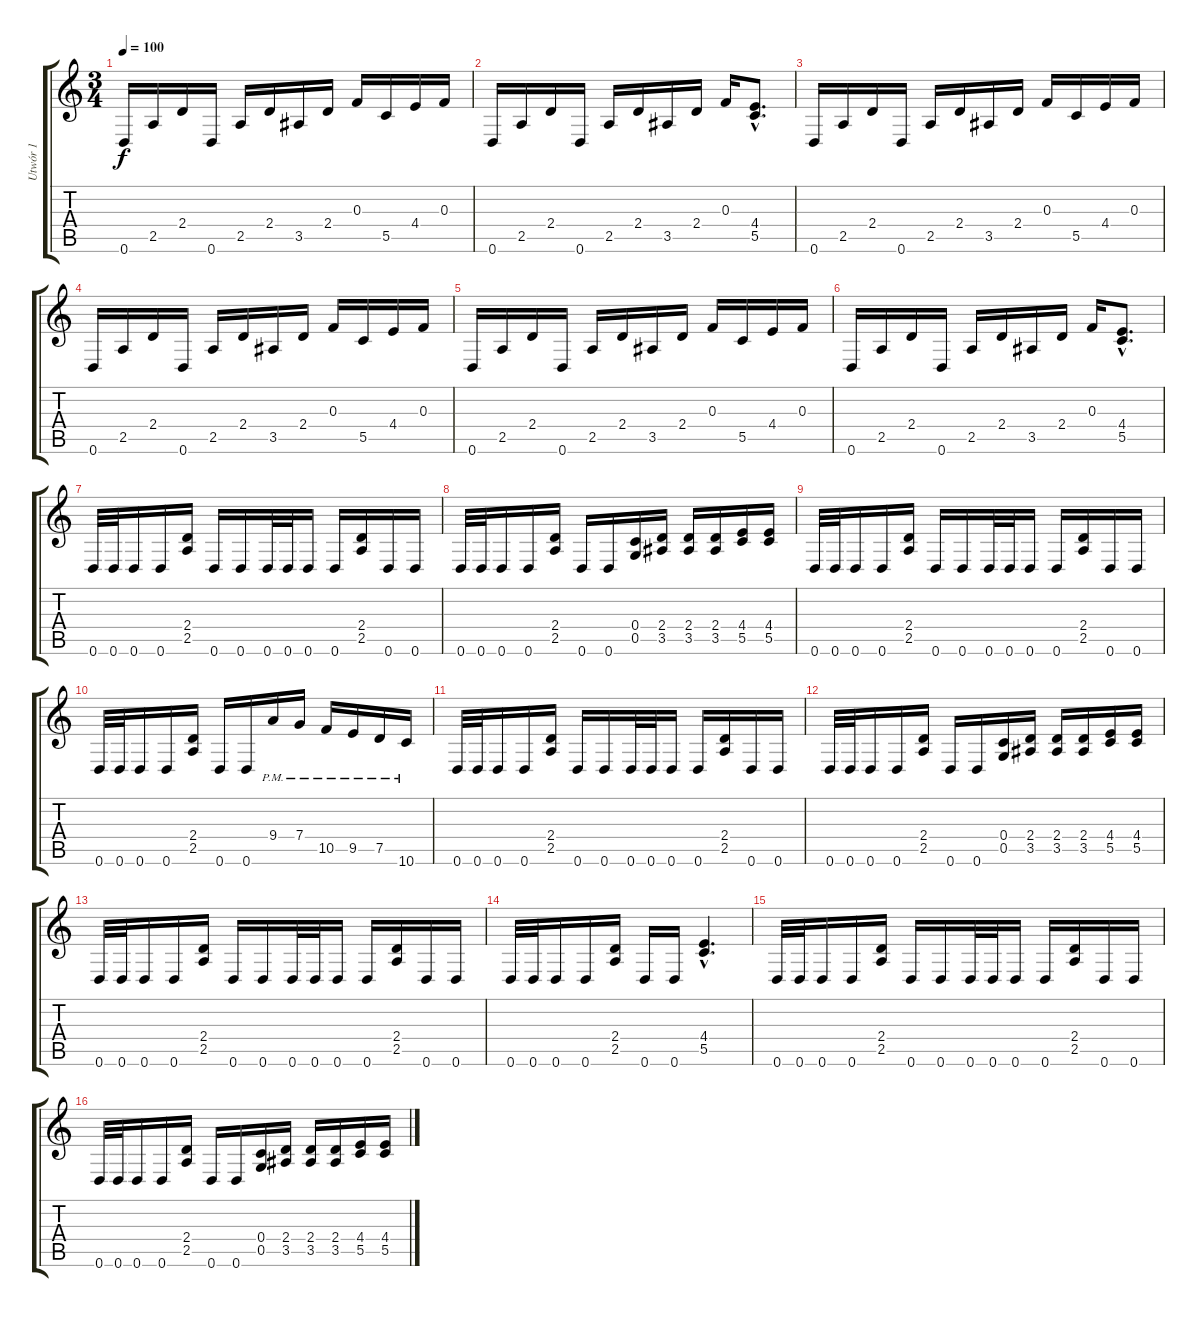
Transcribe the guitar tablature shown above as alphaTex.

\track ("Utwór 1" "Utwór 1") {instrument distortionguitar}
\staff {score tabs}
\tuning (D4 A3 F3 C3 G2 D2) {hide}
\ts (3 4)
\tempo 100
\clef g2
\ks c
0.6.16{dy f} 2.5.16 2.4.16 0.6.16 2.5.16 2.4.16 3.5.16 2.4.16 0.3.16 5.5.16 4.4.16 0.3.16 |
0.6.16 2.5.16 2.4.16 0.6.16 2.5.16 2.4.16 3.5.16 2.4.16 0.3.16 (4.4{hac} 5.5{hac}).8{d} |
0.6.16 2.5.16 2.4.16 0.6.16 2.5.16 2.4.16 3.5.16 2.4.16 0.3.16 5.5.16 4.4.16 0.3.16 |
0.6.16 2.5.16 2.4.16 0.6.16 2.5.16 2.4.16 3.5.16 2.4.16 0.3.16 5.5.16 4.4.16 0.3.16 |
0.6.16 2.5.16 2.4.16 0.6.16 2.5.16 2.4.16 3.5.16 2.4.16 0.3.16 5.5.16 4.4.16 0.3.16 |
0.6.16 2.5.16 2.4.16 0.6.16 2.5.16 2.4.16 3.5.16 2.4.16 0.3.16 (4.4{hac} 5.5{hac}).8{d} |
0.6.32 0.6.32 0.6.16 0.6.16 (2.4 2.5).16 0.6.16 0.6.16 0.6.32 0.6.32 0.6.16 0.6.16 (2.4 2.5).16 0.6.16 0.6.16 |
0.6.32 0.6.32 0.6.16 0.6.16 (2.4 2.5).16 0.6.16 0.6.16 (0.4 0.5).16 (2.4 3.5).16 (2.4 3.5).16 (2.4 3.5).16 (4.4 5.5).16 (4.4 5.5).16 |
0.6.32 0.6.32 0.6.16 0.6.16 (2.4 2.5).16 0.6.16 0.6.16 0.6.32 0.6.32 0.6.16 0.6.16 (2.4 2.5).16 0.6.16 0.6.16 |
0.6.32 0.6.32 0.6.16 0.6.16 (2.4 2.5).16 0.6.16 0.6.16 9.4{pm}.16 7.4{pm}.16 10.5{pm}.16 9.5{pm}.16 7.5{pm}.16 10.6{pm}.16 |
0.6.32 0.6.32 0.6.16 0.6.16 (2.4 2.5).16 0.6.16 0.6.16 0.6.32 0.6.32 0.6.16 0.6.16 (2.4 2.5).16 0.6.16 0.6.16 |
0.6.32 0.6.32 0.6.16 0.6.16 (2.4 2.5).16 0.6.16 0.6.16 (0.4 0.5).16 (2.4 3.5).16 (2.4 3.5).16 (2.4 3.5).16 (4.4 5.5).16 (4.4 5.5).16 |
0.6.32 0.6.32 0.6.16 0.6.16 (2.4 2.5).16 0.6.16 0.6.16 0.6.32 0.6.32 0.6.16 0.6.16 (2.4 2.5).16 0.6.16 0.6.16 |
0.6.32 0.6.32 0.6.16 0.6.16 (2.4 2.5).16 0.6.16 0.6.16 (4.4{hac} 5.5{hac}).4{d} |
0.6.32 0.6.32 0.6.16 0.6.16 (2.4 2.5).16 0.6.16 0.6.16 0.6.32 0.6.32 0.6.16 0.6.16 (2.4 2.5).16 0.6.16 0.6.16 |
0.6.32 0.6.32 0.6.16 0.6.16 (2.4 2.5).16 0.6.16 0.6.16 (0.4 0.5).16 (2.4 3.5).16 (2.4 3.5).16 (2.4 3.5).16 (4.4 5.5).16 (4.4 5.5).16
